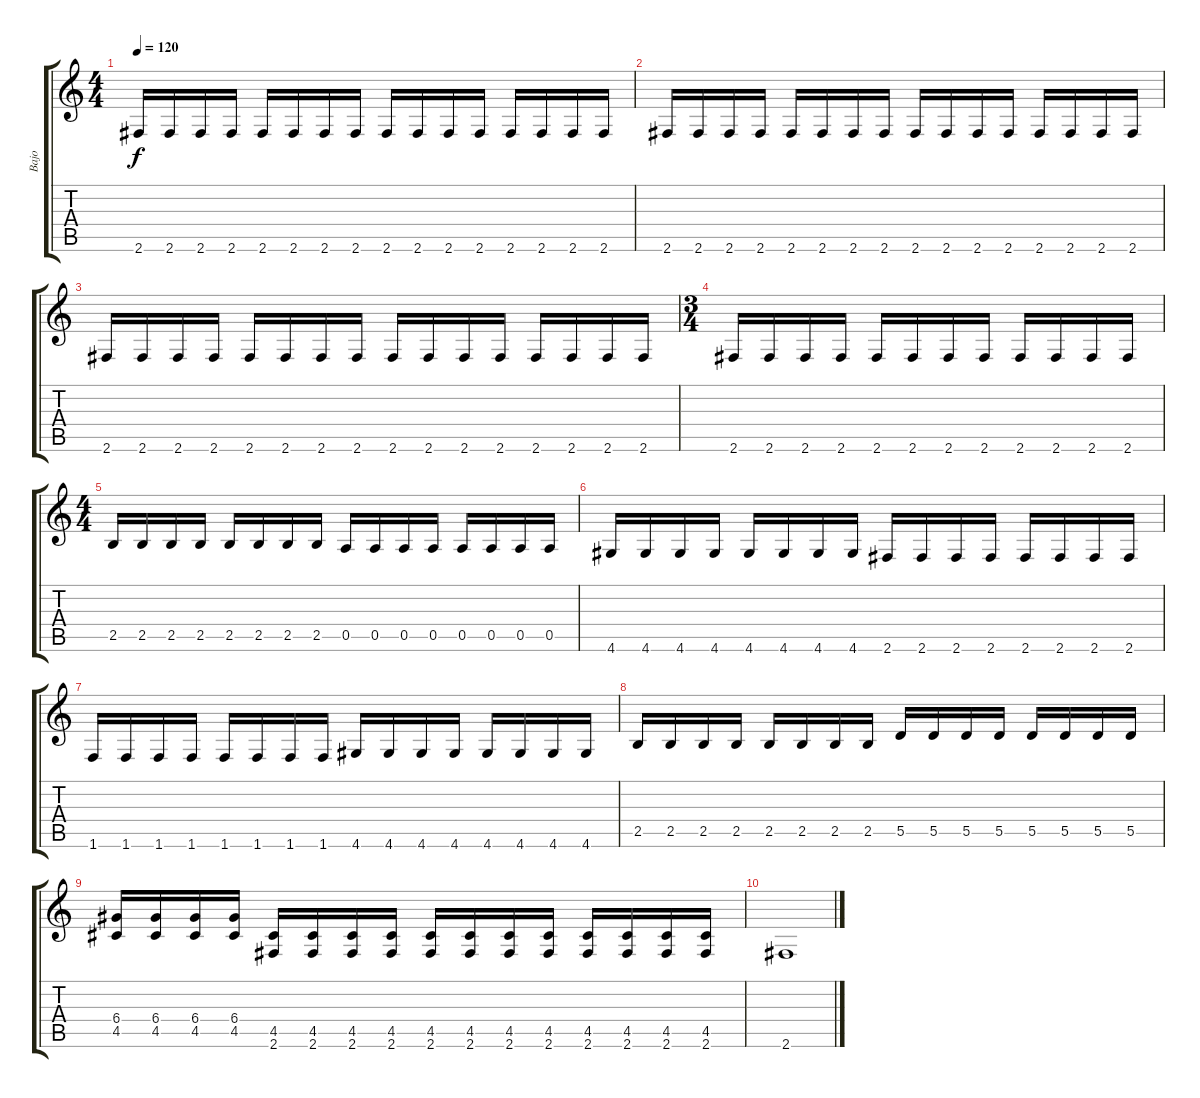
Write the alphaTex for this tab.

\track ("Bajo" "Bajo") {instrument acousticbass}
\staff {score tabs}
\tuning (E4 B3 G3 D3 A2 E2) {hide}
\ts (4 4)
\tempo 120
\clef g2
\ks c
2.6.16{dy f} 2.6.16 2.6.16 2.6.16 2.6.16 2.6.16 2.6.16 2.6.16 2.6.16 2.6.16 2.6.16 2.6.16 2.6.16 2.6.16 2.6.16 2.6.16 |
2.6.16 2.6.16 2.6.16 2.6.16 2.6.16 2.6.16 2.6.16 2.6.16 2.6.16 2.6.16 2.6.16 2.6.16 2.6.16 2.6.16 2.6.16 2.6.16 |
2.6.16 2.6.16 2.6.16 2.6.16 2.6.16 2.6.16 2.6.16 2.6.16 2.6.16 2.6.16 2.6.16 2.6.16 2.6.16 2.6.16 2.6.16 2.6.16 |
\ts (3 4)
2.6.16 2.6.16 2.6.16 2.6.16 2.6.16 2.6.16 2.6.16 2.6.16 2.6.16 2.6.16 2.6.16 2.6.16 |
\ts (4 4)
2.5.16 2.5.16 2.5.16 2.5.16 2.5.16 2.5.16 2.5.16 2.5.16 0.5.16 0.5.16 0.5.16 0.5.16 0.5.16 0.5.16 0.5.16 0.5.16 |
4.6.16 4.6.16 4.6.16 4.6.16 4.6.16 4.6.16 4.6.16 4.6.16 2.6.16 2.6.16 2.6.16 2.6.16 2.6.16 2.6.16 2.6.16 2.6.16 |
1.6.16 1.6.16 1.6.16 1.6.16 1.6.16 1.6.16 1.6.16 1.6.16 4.6.16 4.6.16 4.6.16 4.6.16 4.6.16 4.6.16 4.6.16 4.6.16 |
2.5.16 2.5.16 2.5.16 2.5.16 2.5.16 2.5.16 2.5.16 2.5.16 5.5.16 5.5.16 5.5.16 5.5.16 5.5.16 5.5.16 5.5.16 5.5.16 |
(6.4 4.5).16 (6.4 4.5).16 (6.4 4.5).16 (6.4 4.5).16 (4.5 2.6).16 (4.5 2.6).16 (4.5 2.6).16 (4.5 2.6).16 (4.5 2.6).16 (4.5 2.6).16 (4.5 2.6).16 (4.5 2.6).16 (4.5 2.6).16 (4.5 2.6).16 (4.5 2.6).16 (4.5 2.6).16 |
2.6.1
